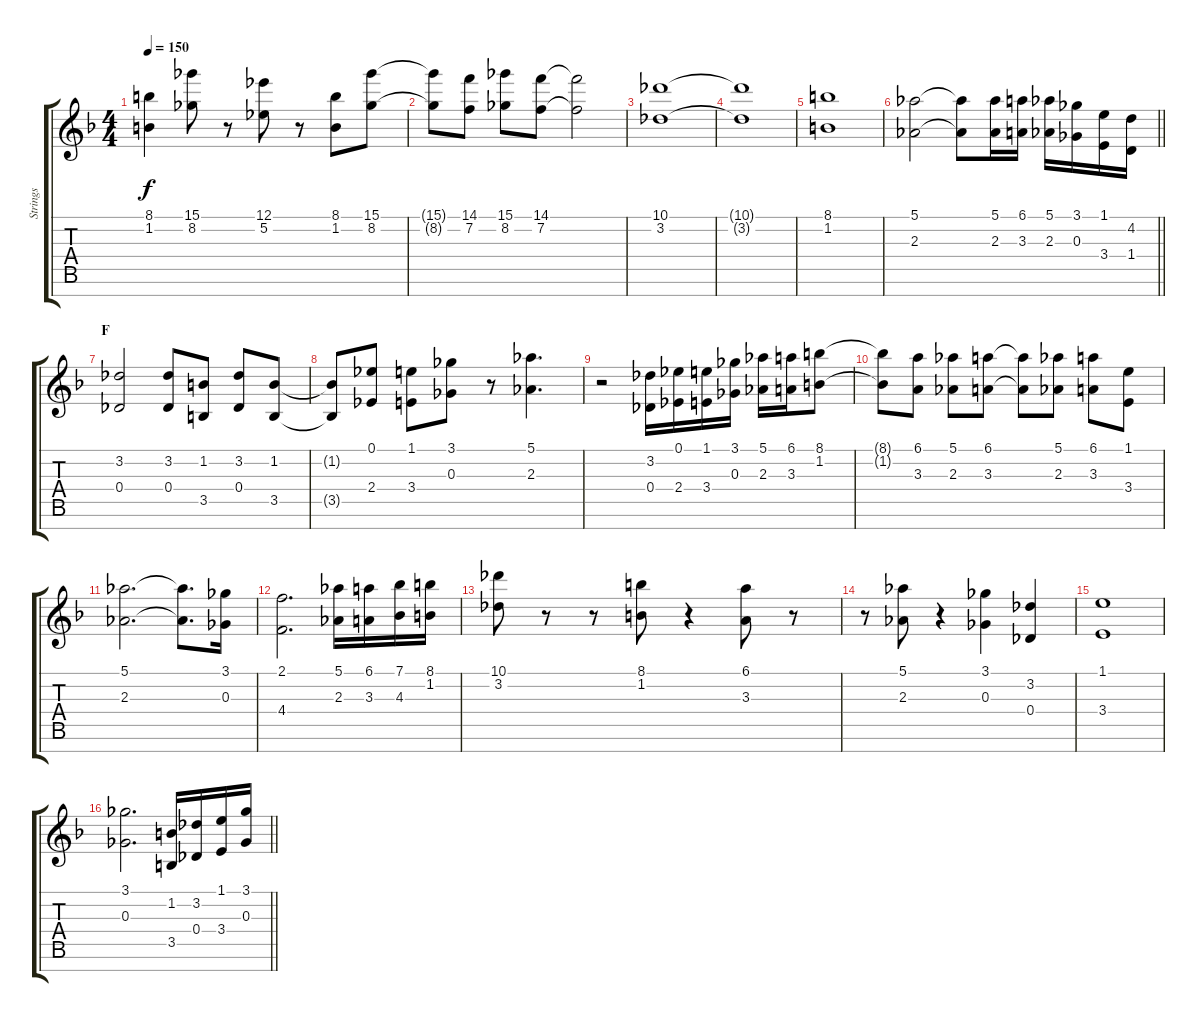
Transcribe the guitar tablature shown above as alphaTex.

\track ("Strings" "Strings") {instrument stringensemble1}
\staff {score tabs}
\tuning (Eb5 Bb4 Gb4 Db4 Ab3 Eb3 Bb2) {hide}
\ts (4 4)
\tempo 150
\clef g2
\ks f
(8.1 1.2).4{dy f} (15.1 8.2).8 r.8 (12.1 5.2).8 r.8 (8.1 1.2).8 (15.1 8.2).8 |
(15.1{t} 8.2{t}).8 (14.1 7.2).8 (15.1 8.2).8 (14.1 7.2).8 (14.1{t} 7.2{t}).2 |
(10.1 3.2).1 |
(10.1{t} 3.2{t}).1 |
(8.1 1.2).1 |
\barLineRight lightlight
(5.1 2.3).2 (5.1{t} 2.3{t}).8 (5.1 2.3).16 (6.1 3.3).16 (5.1 2.3).16 (3.1 0.3).16 (1.1 3.4).16 (4.2 1.4).16 |
\section ("" "F")
(3.2 0.4).2 (3.2 0.4).8 (1.2 3.5).8 (3.2 0.4).8 (1.2 3.5).8 |
(1.2{t} 3.5{t}).8 (0.1 2.4).8 (1.1 3.4).8 (3.1 0.3).8 r.8 (5.1 2.3).4{d} |
r.2 (3.2 0.4).16 (0.1 2.4).16 (1.1 3.4).16 (3.1 0.3).16 (5.1 2.3).16 (6.1 3.3).16 (8.1 1.2).8 |
(8.1{t} 1.2{t}).8 (6.1 3.3).8 (5.1 2.3).8 (6.1 3.3).8 (6.1{t} 3.3{t}).8 (5.1 2.3).8 (6.1 3.3).8 (1.1 3.4).8 |
(5.1 2.3).2{d} (5.1{t} 2.3{t}).8{d} (3.1 0.3).16 |
(2.1 4.4).2{d} (5.1 2.3).16 (6.1 3.3).16 (7.1 4.3).16 (8.1 1.2).16 |
(10.1 3.2).8 r.8 r.8 (8.1 1.2).8 r.4 (6.1 3.3).8 r.8 |
r.8 (5.1 2.3).8 r.4 (3.1 0.3).4 (3.2 0.4).4 |
(1.1 3.4).1 |
\barLineRight lightlight
(3.1 0.3).2{d} (1.2 3.5).16 (3.2 0.4).16 (1.1 3.4).16 (3.1 0.3).16
